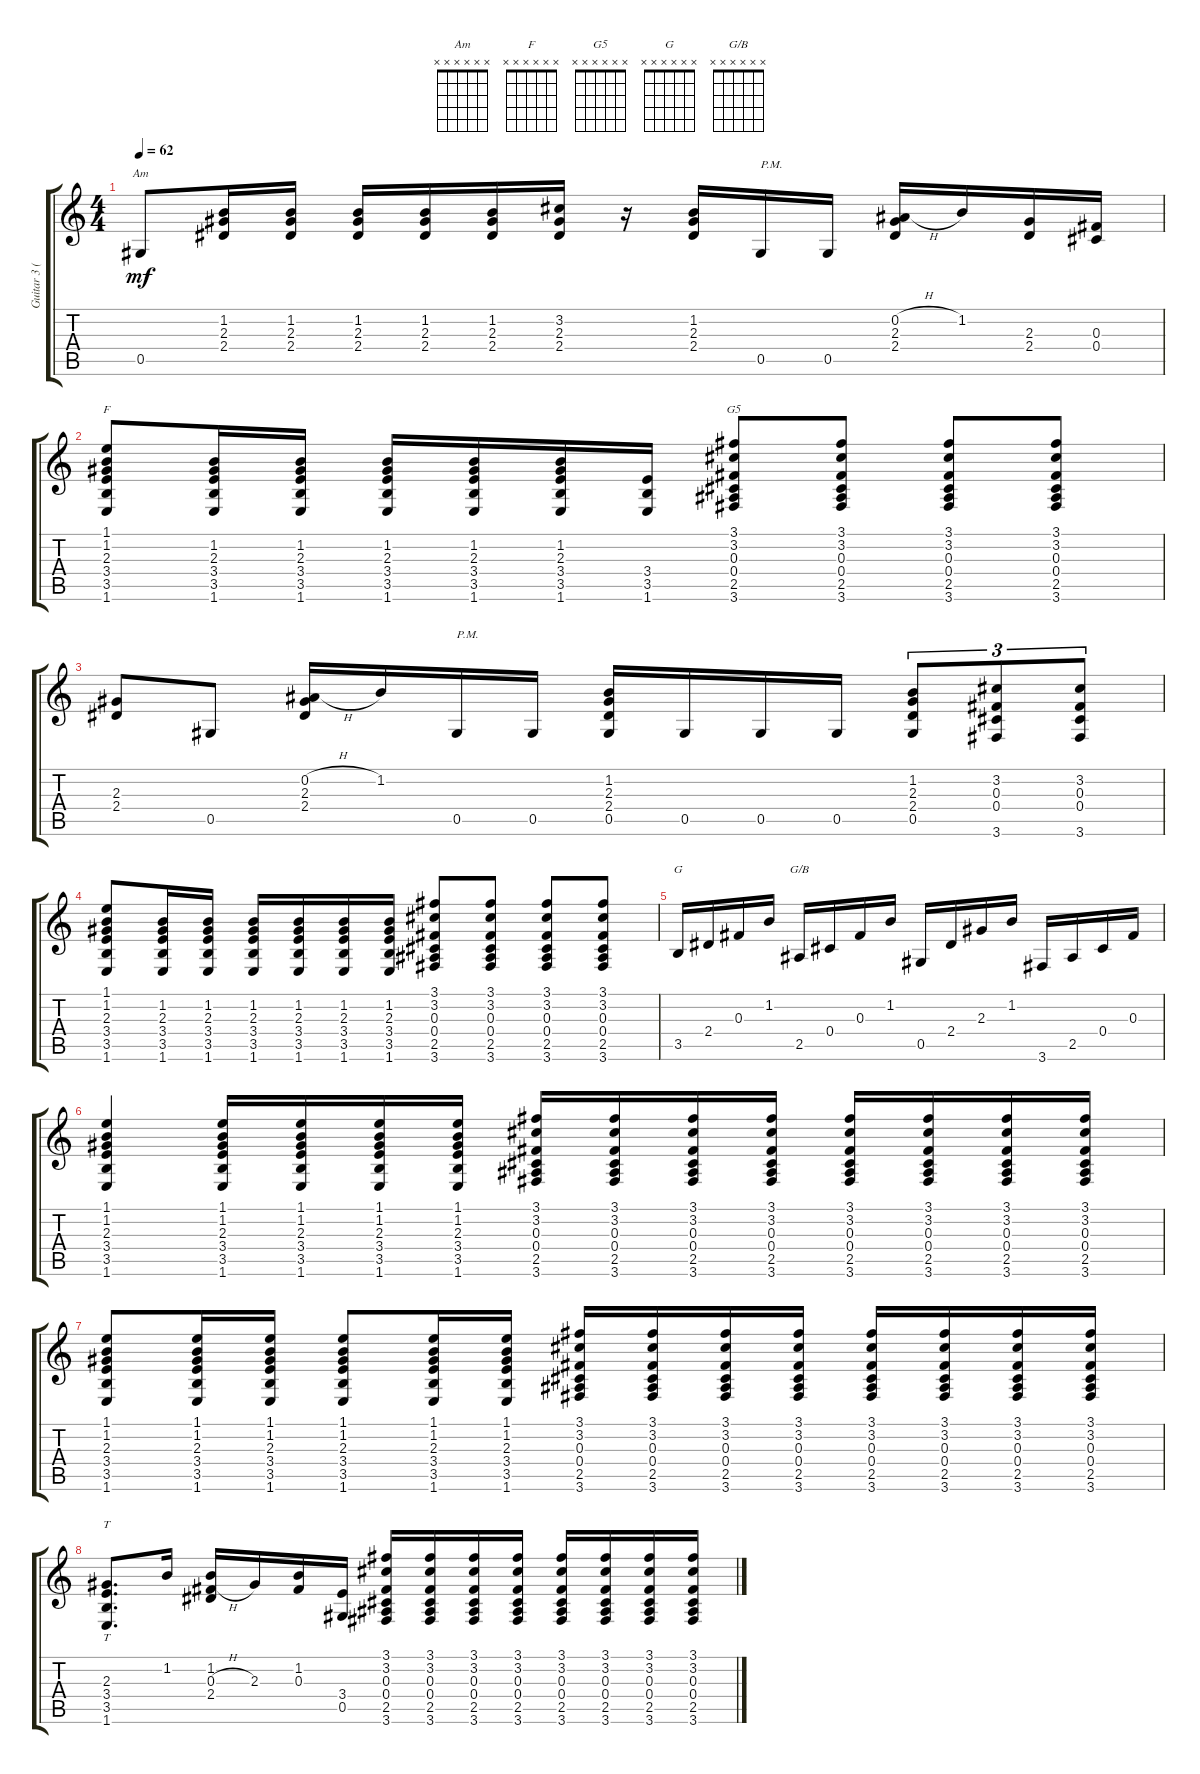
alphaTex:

\track ("Guitar 3 (Izzy)" "Guitar 3 (") {instrument electricguitarjazz}
\staff {score tabs}
\tuning (Eb4 Bb3 Gb3 Db3 Ab2 Eb2) {hide}
\chord ("Am" x x x x x x)
\chord ("F" x x x x x x)
\chord ("G5" x x x x x x)
\chord ("G" x x x x x x)
\chord ("G/B" x x x x x x)
\ts (4 4)
\tempo 62
\clef g2
\ks c
0.5.8{ch "Am" dy mf} (1.2 2.3 2.4).16 (1.2 2.3 2.4).16 (1.2 2.3 2.4).16 (1.2 2.3 2.4).16 (1.2 2.3 2.4).16 (3.2 2.3 2.4).16 r.16 (1.2 2.3 2.4).16 0.5.16{txt "P.M."} 0.5.16 (0.2{h} 2.3 2.4).16 1.2.16 (2.3 2.4).16 (0.3 0.4).16 |
(1.1 1.2 2.3 3.4 3.5 1.6).8{ch "F"} (1.2 2.3 3.4 3.5 1.6).16 (1.2 2.3 3.4 3.5 1.6).16 (1.2 2.3 3.4 3.5 1.6).16 (1.2 2.3 3.4 3.5 1.6).16 (1.2 2.3 3.4 3.5 1.6).16 (3.4 3.5 1.6).16 (3.1 3.2 0.3 0.4 2.5 3.6).8{ch "G5"} (3.1 3.2 0.3 0.4 2.5 3.6).8 (3.1 3.2 0.3 0.4 2.5 3.6).8 (3.1 3.2 0.3 0.4 2.5 3.6).8 |
(2.3 2.4).8 0.5.8 (0.2{h} 2.3 2.4).16 1.2.16 0.5.16{txt "P.M."} 0.5.16 (1.2 2.3 2.4 0.5).16 0.5.16 0.5.16 0.5.16 (1.2 2.3 2.4 0.5).8{tu (3 2)} (3.2 0.3 0.4 3.6).8{tu (3 2)} (3.2 0.3 0.4 3.6).8{tu (3 2)} |
(1.1 1.2 2.3 3.4 3.5 1.6).8 (1.2 2.3 3.4 3.5 1.6).16 (1.2 2.3 3.4 3.5 1.6).16 (1.2 2.3 3.4 3.5 1.6).16 (1.2 2.3 3.4 3.5 1.6).16 (1.2 2.3 3.4 3.5 1.6).16 (1.2 2.3 3.4 3.5 1.6).16 (3.1 3.2 0.3 0.4 2.5 3.6).8 (3.1 3.2 0.3 0.4 2.5 3.6).8 (3.1 3.2 0.3 0.4 2.5 3.6).8 (3.1 3.2 0.3 0.4 2.5 3.6).8 |
3.5.16{ch "G"} 2.4.16 0.3.16 1.2.16 2.5.16{ch "G/B"} 0.4.16 0.3.16 1.2.16 0.5.16 2.4.16 2.3.16 1.2.16 3.6.16 2.5.16 0.4.16 0.3.16 |
(1.1 1.2 2.3 3.4 3.5 1.6).4 (1.1 1.2 2.3 3.4 3.5 1.6).16 (1.1 1.2 2.3 3.4 3.5 1.6).16 (1.1 1.2 2.3 3.4 3.5 1.6).16 (1.1 1.2 2.3 3.4 3.5 1.6).16 (3.1 3.2 0.3 0.4 2.5 3.6).16 (3.1 3.2 0.3 0.4 2.5 3.6).16 (3.1 3.2 0.3 0.4 2.5 3.6).16 (3.1 3.2 0.3 0.4 2.5 3.6).16 (3.1 3.2 0.3 0.4 2.5 3.6).16 (3.1 3.2 0.3 0.4 2.5 3.6).16 (3.1 3.2 0.3 0.4 2.5 3.6).16 (3.1 3.2 0.3 0.4 2.5 3.6).16 |
(1.1 1.2 2.3 3.4 3.5 1.6).8 (1.1 1.2 2.3 3.4 3.5 1.6).16 (1.1 1.2 2.3 3.4 3.5 1.6).16 (1.1 1.2 2.3 3.4 3.5 1.6).8 (1.1 1.2 2.3 3.4 3.5 1.6).16 (1.1 1.2 2.3 3.4 3.5 1.6).16 (3.1 3.2 0.3 0.4 2.5 3.6).16 (3.1 3.2 0.3 0.4 2.5 3.6).16 (3.1 3.2 0.3 0.4 2.5 3.6).16 (3.1 3.2 0.3 0.4 2.5 3.6).16 (3.1 3.2 0.3 0.4 2.5 3.6).16 (3.1 3.2 0.3 0.4 2.5 3.6).16 (3.1 3.2 0.3 0.4 2.5 3.6).16 (3.1 3.2 0.3 0.4 2.5 3.6).16 |
(2.3 3.4 3.5 1.6).8{tt d} 1.2.16 (1.2 0.3{h} 2.4).16 2.3.16 (1.2 0.3).16 (3.4 0.5).16 (3.1 3.2 0.3 0.4 2.5 3.6).16 (3.1 3.2 0.3 0.4 2.5 3.6).16 (3.1 3.2 0.3 0.4 2.5 3.6).16 (3.1 3.2 0.3 0.4 2.5 3.6).16 (3.1 3.2 0.3 0.4 2.5 3.6).16 (3.1 3.2 0.3 0.4 2.5 3.6).16 (3.1 3.2 0.3 0.4 2.5 3.6).16 (3.1 3.2 0.3 0.4 2.5 3.6).16
